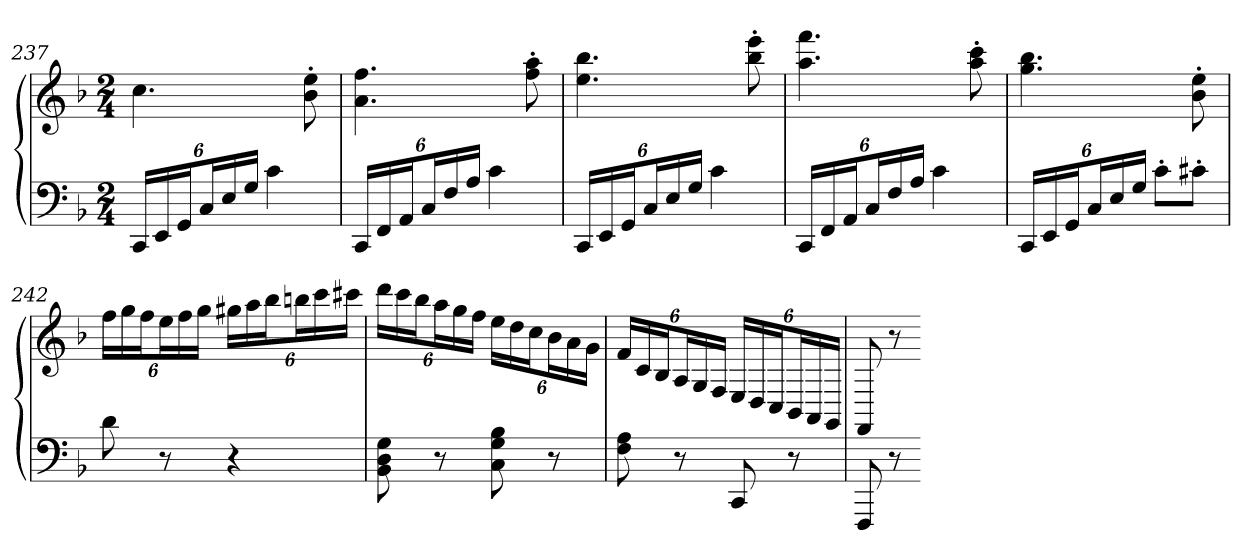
**kern	**kern
*part1	*part1
*staff2	*staff1
*clefF4	*clefG2
*k[b-]	*k[b-]
*F:	*F:
*M2/4	*M2/4
=237	=237
24CCLL	4.cc
24EE	.
24GGJ	.
24CL	.
24E	.
24GJJ	.
4c	.
.	8b-' 8ee'
=238	=238
24CCLL	4.a 4.ff
24FF	.
24AAJ	.
24CL	.
24F	.
24AJJ	.
4c	.
.	8ff' 8aa'
=239	=239
24CCLL	4.ee 4.bb-
24EE	.
24GGJ	.
24CL	.
24E	.
24GJJ	.
4c	.
.	8bb-' 8eee'
=240	=240
24CCLL	4.aa 4.fff
24FF	.
24AAJ	.
24CL	.
24F	.
24AJJ	.
4c	.
.	8aa' 8ccc'
=241	=241
24CCLL	4.gg 4.bb-
24EE	.
24GGJ	.
24CL	.
24E	.
24GJJ	.
8c'L	.
8c#X'J	8b-' 8ee'
=242	=242
8d	24ffLL
.	24gg
.	24ffJ
8r	24eeL
.	24ff
.	24ggJJ
4r	24gg#XLL
.	24aa
.	24bb-J
.	24bbnL
.	24ccc
.	24ccc#XJJ
=243	=243
8BB- 8D 8G	24dddLL
.	24ccc
.	24bb-J
8r	24aaL
.	24gg
.	24ffJJ
8C 8G 8B-	24eeLL
.	24dd
.	24ccJ
8r	24b-L
.	24a
.	24gJJ
=244	=244
8F 8A	24fLL
.	24c
.	24B-J
8r	24AL
.	24G
.	24FJJ
8CC	24ELL
.	24D
.	24CJ
8r	24BB-L
.	24AA
.	24GGJJ
=245	=245
8FFF	8FF
8r	8r
=-	=-
*-	*-
